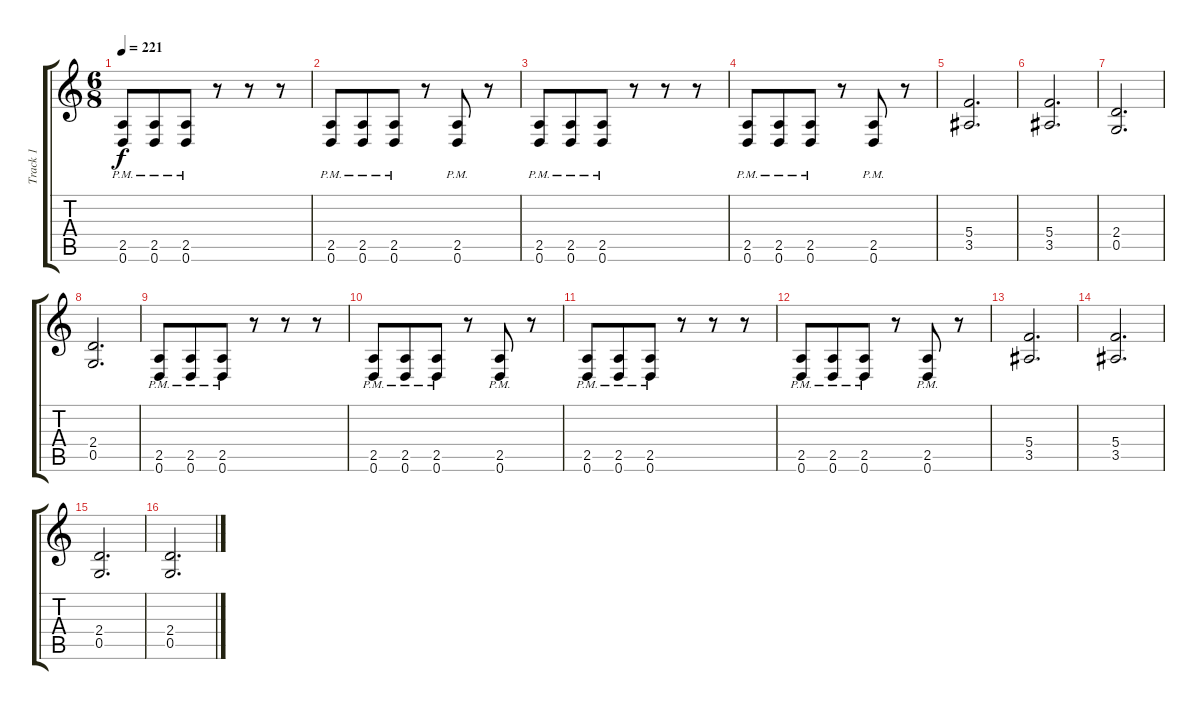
\track ("Track 1" "Track 1") {instrument distortionguitar}
\staff {score tabs}
\tuning (D4 A3 F3 C3 G2 D2) {hide}
\ts (6 8)
\tempo 221
\clef g2
\ks c
(2.5{pm} 0.6{pm}).8{dy f} (2.5{pm} 0.6{pm}).8 (2.5{pm} 0.6{pm}).8 r.8 r.8 r.8 |
(2.5{pm} 0.6{pm}).8 (2.5{pm} 0.6{pm}).8 (2.5{pm} 0.6{pm}).8 r.8 (2.5{pm} 0.6{pm}).8 r.8 |
(2.5{pm} 0.6{pm}).8 (2.5{pm} 0.6{pm}).8 (2.5{pm} 0.6{pm}).8 r.8 r.8 r.8 |
(2.5{pm} 0.6{pm}).8 (2.5{pm} 0.6{pm}).8 (2.5{pm} 0.6{pm}).8 r.8 (2.5{pm} 0.6{pm}).8 r.8 |
(5.4 3.5).2{d} |
(5.4 3.5).2{d} |
(2.4 0.5).2{d} |
(2.4 0.5).2{d} |
(2.5{pm} 0.6{pm}).8{volume 13} (2.5{pm} 0.6{pm}).8 (2.5{pm} 0.6{pm}).8 r.8 r.8 r.8 |
(2.5{pm} 0.6{pm}).8 (2.5{pm} 0.6{pm}).8 (2.5{pm} 0.6{pm}).8 r.8 (2.5{pm} 0.6{pm}).8 r.8 |
(2.5{pm} 0.6{pm}).8 (2.5{pm} 0.6{pm}).8 (2.5{pm} 0.6{pm}).8 r.8 r.8 r.8 |
(2.5{pm} 0.6{pm}).8 (2.5{pm} 0.6{pm}).8 (2.5{pm} 0.6{pm}).8 r.8 (2.5{pm} 0.6{pm}).8 r.8 |
(5.4 3.5).2{d} |
(5.4 3.5).2{d} |
(2.4 0.5).2{d} |
(2.4 0.5).2{d}
